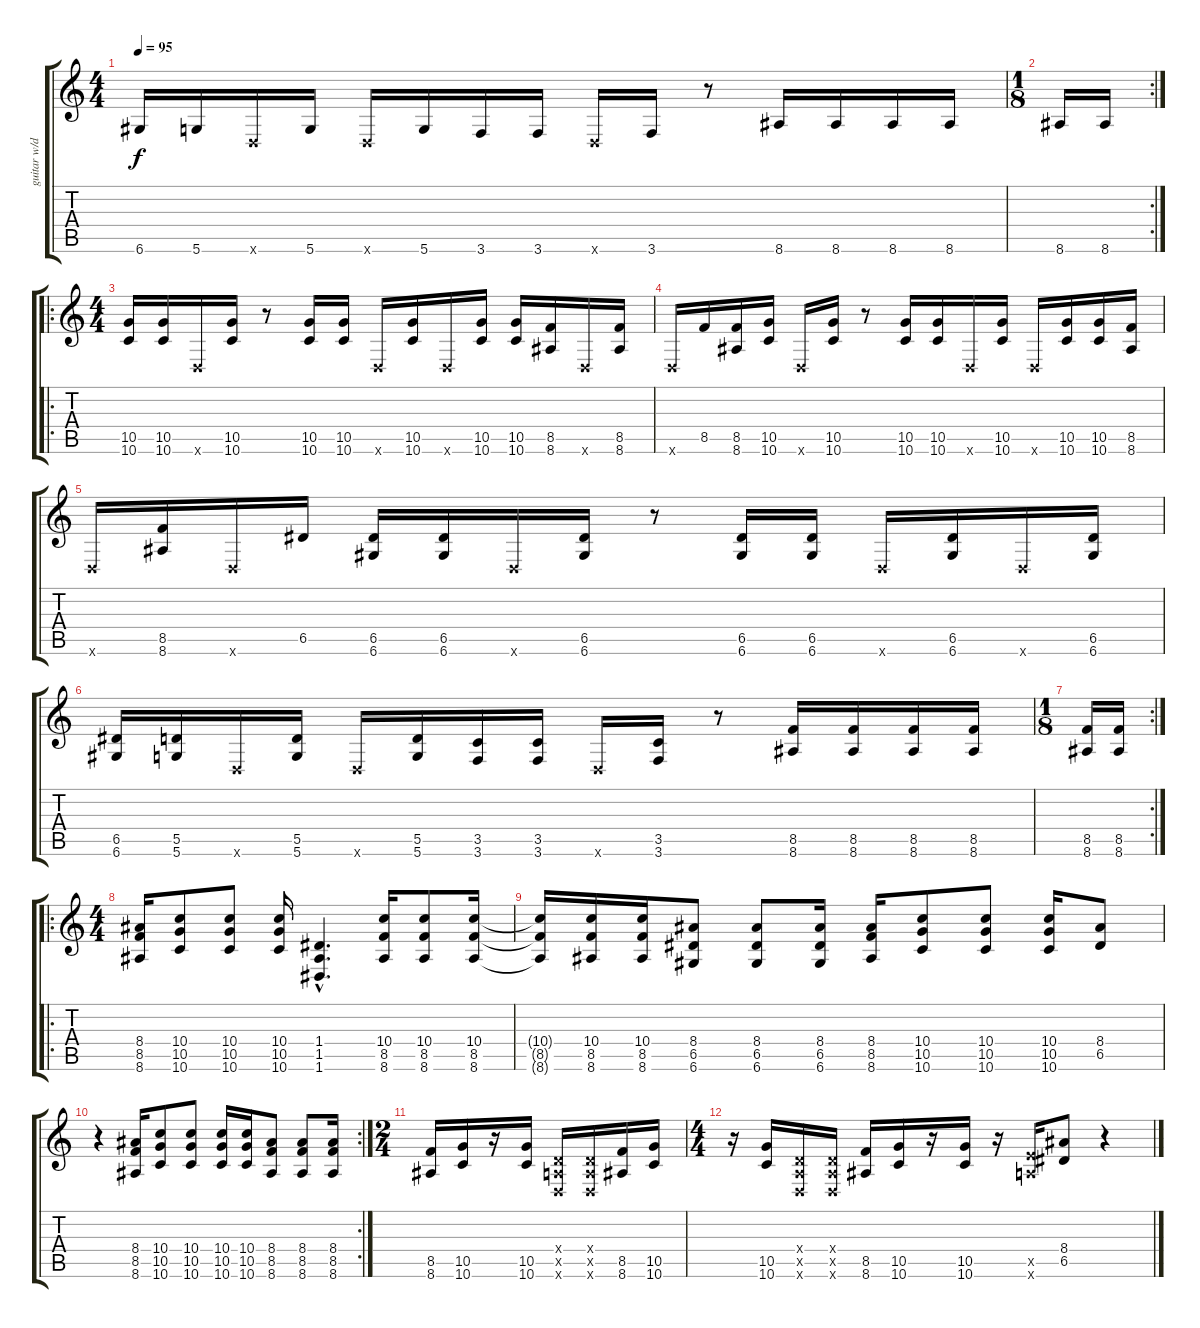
\track ("guitar w/dist" "guitar w/d") {instrument distortionguitar}
\staff {score tabs}
\tuning (E4 B3 G3 D3 A2 D2) {hide}
\ts (4 4)
\tempo 95
\clef g2
\ks c
6.6.16{dy f} 5.6.16 0.6{x}.16 5.6.16 0.6{x}.16 5.6.16 3.6.16 3.6.16 0.6{x}.16 3.6.16 r.8 8.6.16 8.6.16 8.6.16 8.6.16 |
\rc 2
\ts (1 8)
8.6.16 8.6.16 |
\ro
\ts (4 4)
(10.5 10.6).16 (10.5 10.6).16 0.6{x}.16 (10.5 10.6).16 r.8 (10.5 10.6).16 (10.5 10.6).16 0.6{x}.16 (10.5 10.6).16 0.6{x}.16 (10.5 10.6).16 (10.5 10.6).16 (8.5 8.6).16 0.6{x}.16 (8.5 8.6).16 |
0.6{x}.16 8.5.16 (8.5 8.6).16 (10.5 10.6).16 0.6{x}.16 (10.5 10.6).16 r.8 (10.5 10.6).16 (10.5 10.6).16 0.6{x}.16 (10.5 10.6).16 0.6{x}.16 (10.5 10.6).16 (10.5 10.6).16 (8.5 8.6).16 |
0.6{x}.16 (8.5 8.6).16 0.6{x}.16 6.5.16 (6.5 6.6).16 (6.5 6.6).16 0.6{x}.16 (6.5 6.6).16 r.8 (6.5 6.6).16 (6.5 6.6).16 0.6{x}.16 (6.5 6.6).16 0.6{x}.16 (6.5 6.6).16 |
(6.5 6.6).16 (5.5 5.6).16 0.6{x}.16 (5.5 5.6).16 0.6{x}.16 (5.5 5.6).16 (3.5 3.6).16 (3.5 3.6).16 0.6{x}.16 (3.5 3.6).16 r.8 (8.5 8.6).16 (8.5 8.6).16 (8.5 8.6).16 (8.5 8.6).16 |
\rc 2
\ts (1 8)
(8.5 8.6).16 (8.5 8.6).16 |
\ro
\ts (4 4)
(8.4 8.5 8.6).16 (10.4 10.5 10.6).8 (10.4 10.5 10.6).8 (10.4 10.5 10.6).16 (1.4{hac} 1.5{hac} 1.6{hac}).4{d} (10.4 8.5 8.6).16 (10.4 8.5 8.6).8 (10.4 8.5 8.6).16 |
(10.4{t} 8.5{t} 8.6{t}).16 (10.4 8.5 8.6).16 (10.4 8.5 8.6).16 (8.4 6.5 6.6).8 (8.4 6.5 6.6).8 (8.4 6.5 6.6).16 (8.4 8.5 8.6).16 (10.4 10.5 10.6).8 (10.4 10.5 10.6).8 (10.4 10.5 10.6).16 (8.4 6.5).8 |
\rc 2
r.4 (8.4 8.5 8.6).16 (10.4 10.5 10.6).8 (10.4 10.5 10.6).8 (10.4 10.5 10.6).16 (10.4 10.5 10.6).16 (8.4 8.5 8.6).8 (8.4 8.5 8.6).8 (8.4 8.5 8.6).16 |
\ts (2 4)
(8.5 8.6).16 (10.5 10.6).16 r.16 (10.5 10.6).16 (0.4{x} 0.5{x} 0.6{x}).16 (0.4{x} 0.5{x} 0.6{x}).16 (8.5 8.6).16 (10.5 10.6).16 |
\ts (4 4)
r.16 (10.5 10.6).16 (0.4{x} 0.5{x} 0.6{x}).16 (0.4{x} 0.5{x} 0.6{x}).16 (8.5 8.6).16 (10.5 10.6).16 r.16 (10.5 10.6).16 r.16 (7.5{x} 7.6{x}).16 (8.4 6.5).8 r.4
